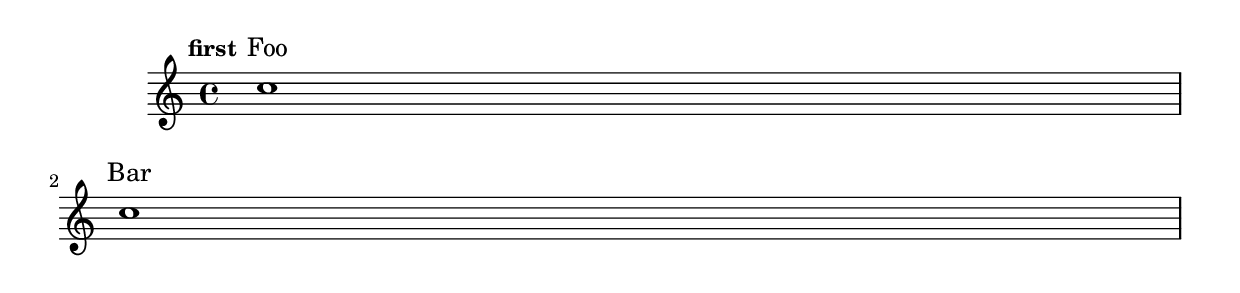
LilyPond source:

\version "1.7.16"
\header {
texidoc = "Stanza numbers may differ for the first and following systems."
}

\score {
<
    \context LyricsVoice
    \lyrics {
	\property LyricsVoice . stanza = "first"
	\property LyricsVoice . stz =  \markup { "2" \super "nd"  }
	Foo1 Bar1
    }
    \notes { c''1 \break c''1 }
>

} 

%% new-chords-done %%
